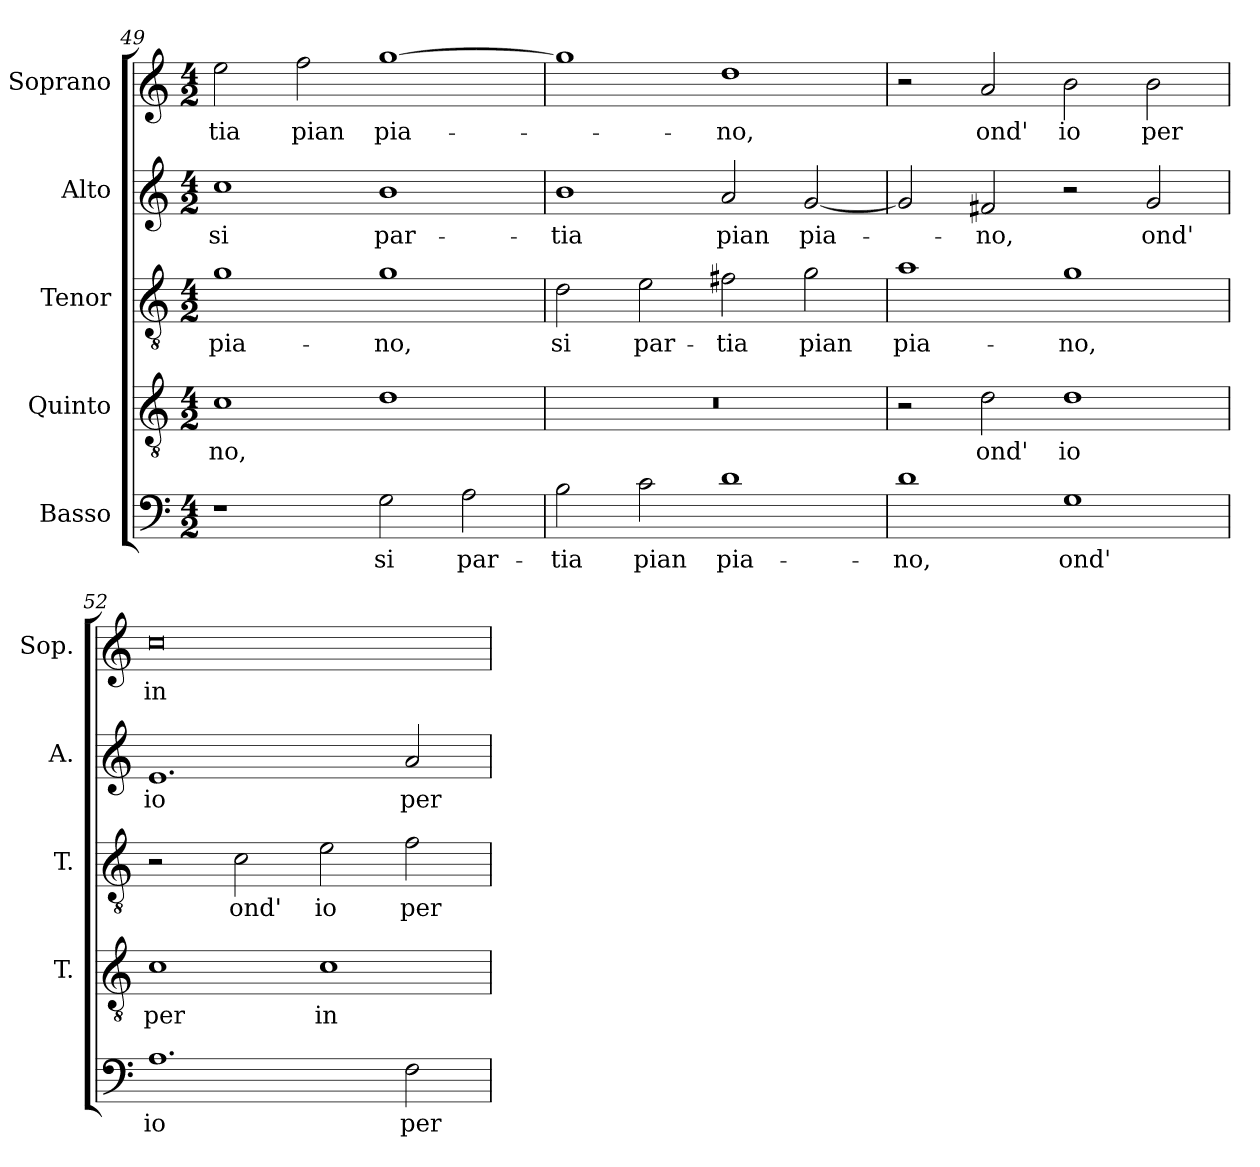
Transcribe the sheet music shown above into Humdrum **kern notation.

**kern	**text	**kern	**text	**kern	**text	**kern	**text	**kern	**text
*part5	*part5	*part4	*part4	*part3	*part3	*part2	*part2	*part1	*part1
*staff5	*staff5	*staff4	*staff4	*staff3	*staff3	*staff2	*staff2	*staff1	*staff1
*I"Basso	*	*I"Quinto	*	*I"Tenor	*	*I"Alto	*	*I"Soprano	*
*	*	*I'T.	*	*I'T.	*	*I'A.	*	*I'Sop.	*
*clefF4	*	*clefGv2	*	*clefGv2	*	*clefG2	*	*clefG2	*
*	*	*ITrd7c12	*	*ITrd7c12	*	*	*	*	*
*k[]	*	*k[]	*	*k[]	*	*k[]	*	*k[]	*
*C:	*	*C:	*	*C:	*	*C:	*	*C:	*
*M4/2	*	*M4/2	*	*M4/2	*	*M4/2	*	*M4/2	*
=49	=49	=49	=49	=49	=49	=49	=49	=49	=49
!	!	!	!LO:LY:b:color=#000000	!	!	!	!	!	!
!	!	!	!	!	!LO:LY:b:color=#000000	!	!	!	!
!	!	!	!	!	!	!	!LO:LY:b:color=#000000	!	!
!	!	!	!	!	!	!	!	!	!LO:LY:b:color=#000000
1r	.	1Ci	-no,	1Gi	pia-	1cci	si	2eei\	-tia
!	!	!	!	!	!	!	!	!	!LO:LY:b:color=#000000
.	.	.	.	.	.	.	.	2ffi\	pian
!	!LO:LY:b:color=#000000	!	!	!	!	!	!	!	!
!	!	!	!	!	!LO:LY:b:color=#000000	!	!	!	!
!	!	!	!	!	!	!	!LO:LY:b:color=#000000	!	!
!	!	!	!	!	!	!	!	!	!LO:LY:b:color=#000000
2Gi\	si	1Di	.	1Gi	-no,	1bi	par-	[1ggi	pia-
!	!LO:LY:b:color=#000000	!	!	!	!	!	!	!	!
2Ai\	par-	.	.	.	.	.	.	.	.
=50	=50	=50	=50	=50	=50	=50	=50	=50	=50
!	!LO:LY:b:color=#000000	!LO:N:vis=1	!	!	!	!	!	!	!
!	!	!	!	!	!LO:LY:b:color=#000000	!	!	!	!
!	!	!	!	!	!	!	!LO:LY:b:color=#000000	!	!
2Bi\	-tia	0r	.	2Di\	si	1bi	-tia	1ggi]	.
!	!LO:LY:b:color=#000000	!	!	!	!	!	!	!	!
!	!	!	!	!	!LO:LY:b:color=#000000	!	!	!	!
2ci\	pian	.	.	2Ei\	par-	.	.	.	.
!	!LO:LY:b:color=#000000	!	!	!	!	!	!	!	!
!	!	!	!	!	!LO:LY:b:color=#000000	!	!	!	!
!	!	!	!	!	!	!	!LO:LY:b:color=#000000	!	!
!	!	!	!	!	!	!	!	!	!LO:LY:b:color=#000000
1di	pia-	.	.	2F#Xi\	-tia	2ai/	pian	1ddi	-no,
!	!	!	!	!	!LO:LY:b:color=#000000	!	!	!	!
!	!	!	!	!	!	!	!LO:LY:b:color=#000000	!	!
.	.	.	.	2Gi\	pian	[2gi/	pia-	.	.
=51	=51	=51	=51	=51	=51	=51	=51	=51	=51
!	!LO:LY:b:color=#000000	!	!	!	!	!	!	!	!
!	!	!	!	!	!LO:LY:b:color=#000000	!	!	!	!
1di	-no,	2r	.	1Ai	pia-	2gi/]	.	2r	.
!	!	!	!LO:LY:b:color=#000000	!	!	!	!	!	!
!	!	!	!	!	!	!	!LO:LY:b:color=#000000	!	!
!	!	!	!	!	!	!	!	!	!LO:LY:b:color=#000000
.	.	2Di\	ond'	.	.	2f#Xi/	-no,	2ai/	ond'
!	!LO:LY:b:color=#000000	!	!	!	!	!	!	!	!
!	!	!	!LO:LY:b:color=#000000	!	!	!	!	!	!
!	!	!	!	!	!LO:LY:b:color=#000000	!	!	!	!
!	!	!	!	!	!	!	!	!	!LO:LY:b:color=#000000
1Gi	ond'	1Di	io	1Gi	-no,	2r	.	2bi\	io
!	!	!	!	!	!	!	!LO:LY:b:color=#000000	!	!
!	!	!	!	!	!	!	!	!	!LO:LY:b:color=#000000
.	.	.	.	.	.	2gi/	ond'	2bi\	per
!!LO:LB:g=z
=52	=52	=52	=52	=52	=52	=52	=52	=52	=52
!	!LO:LY:b:color=#000000	!	!	!	!	!	!	!	!
!	!	!	!LO:LY:b:color=#000000	!	!	!	!	!	!
!	!	!	!	!	!	!	!LO:LY:b:color=#000000	!	!
!	!	!	!	!	!	!	!	!	!LO:LY:b:color=#000000
1.Ai	io	1Ci	per	2r	.	1.ei	io	0cci	in-
!	!	!	!	!	!LO:LY:b:color=#000000	!	!	!	!
.	.	.	.	2Ci\	ond'	.	.	.	.
!	!	!	!LO:LY:b:color=#000000	!	!	!	!	!	!
!	!	!	!	!	!LO:LY:b:color=#000000	!	!	!	!
.	.	1Ci	in-	2Ei\	io	.	.	.	.
!	!LO:LY:b:color=#000000	!	!	!	!	!	!	!	!
!	!	!	!	!	!LO:LY:b:color=#000000	!	!	!	!
!	!	!	!	!	!	!	!LO:LY:b:color=#000000	!	!
2Fi\	per	.	.	2Fi\	per	2ai/	per	.	.
=	=	=	=	=	=	=	=	=	=
*-	*-	*-	*-	*-	*-	*-	*-	*-	*-
